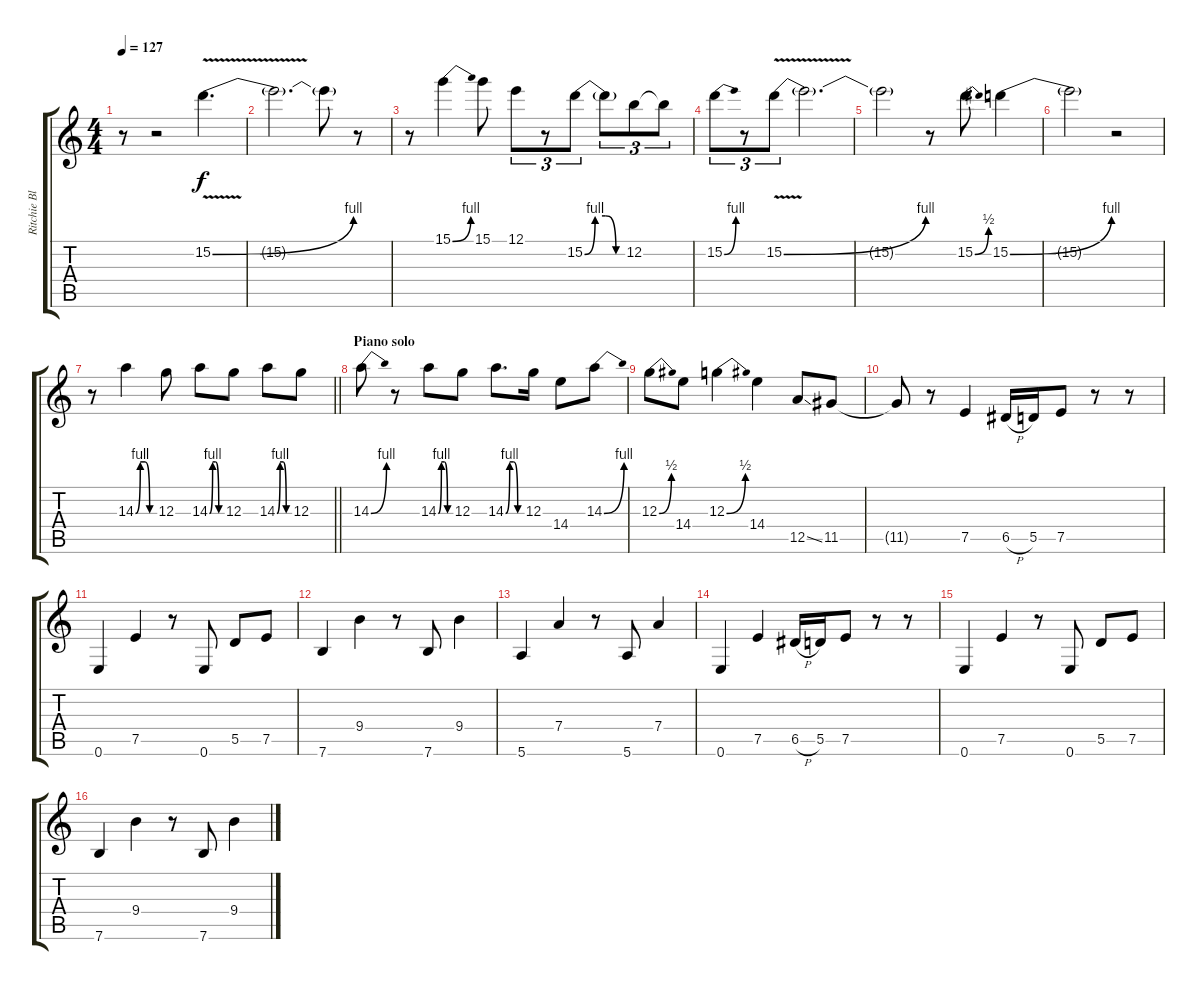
\track ("Ritchie Blackmore" "Ritchie Bl") {instrument overdrivenguitar}
\staff {score tabs}
\tuning (E4 B3 G3 D3 A2 E2) {hide}
\ts (4 4)
\tempo 127
\clef g2
\ks c
r.8{dy f} r.2 15.2{be (bend 0 0 60 4) v}.4{d} |
15.2{t}.2{d} 15.2{t}.8 r.8 |
r.8 15.1{be (bend 0 0 60 4)}.4 15.1.8 12.1.8{tu (3 2)} r.8{tu (3 2)} 15.2{be (custom 0 0 15 4 30 4 45 0 60 0)}.8{tu (3 2)} 15.2{t}.8{tu (3 2)} 12.2.8{tu (3 2)} 12.2{t}.8{tu (3 2)} |
15.2{be (bend 0 0 60 4)}.8{tu (3 2)} r.8{tu (3 2)} 15.2{be (bend 0 0 60 4) v}.8{tu (3 2)} 15.2{t}.2{d} |
15.2{t}.2 r.8 15.2{be (bend 0 0 60 2)}.8 15.2{be (bend 0 0 60 4)}.4 |
15.2{t}.2 r.2 |
\barLineRight lightlight
r.8 14.3{be (custom 0 0 15 4 30 4 45 0 60 0)}.4 12.3.8 14.3{be (custom 0 0 15 4 30 4 45 0 60 0)}.8 12.3.8 14.3{be (custom 0 0 15 4 30 4 45 0 60 0)}.8 12.3.8 |
\section ("" "Piano solo")
14.3{be (bend 0 0 60 4)}.8 r.8 14.3{be (custom 0 0 15 4 30 4 45 0 60 0)}.8 12.3.8 14.3{be (custom 0 0 15 4 30 4 45 0 60 0)}.8{d} 12.3.16 14.4.8 14.3{be (bend 0 0 60 4)}.8 |
12.3{be (bend 0 0 60 2)}.8 14.4.8 12.3{be (bend 0 0 60 2)}.4 14.4.4 12.5{ss}.8 11.5.8 |
11.5{t}.8 r.8 7.5.4{volume 8} 6.5{h}.16 5.5.16 7.5.8 r.8 r.8 |
0.6.4 7.5.4 r.8 0.6.8 5.5.8 7.5.8 |
7.6.4 9.4.4 r.8 7.6.8 9.4.4 |
5.6.4 7.4.4 r.8 5.6.8 7.4.4 |
0.6.4 7.5.4 6.5{h}.16 5.5.16 7.5.8 r.8 r.8 |
0.6.4 7.5.4 r.8 0.6.8 5.5.8 7.5.8 |
7.6.4 9.4.4 r.8 7.6.8 9.4.4
